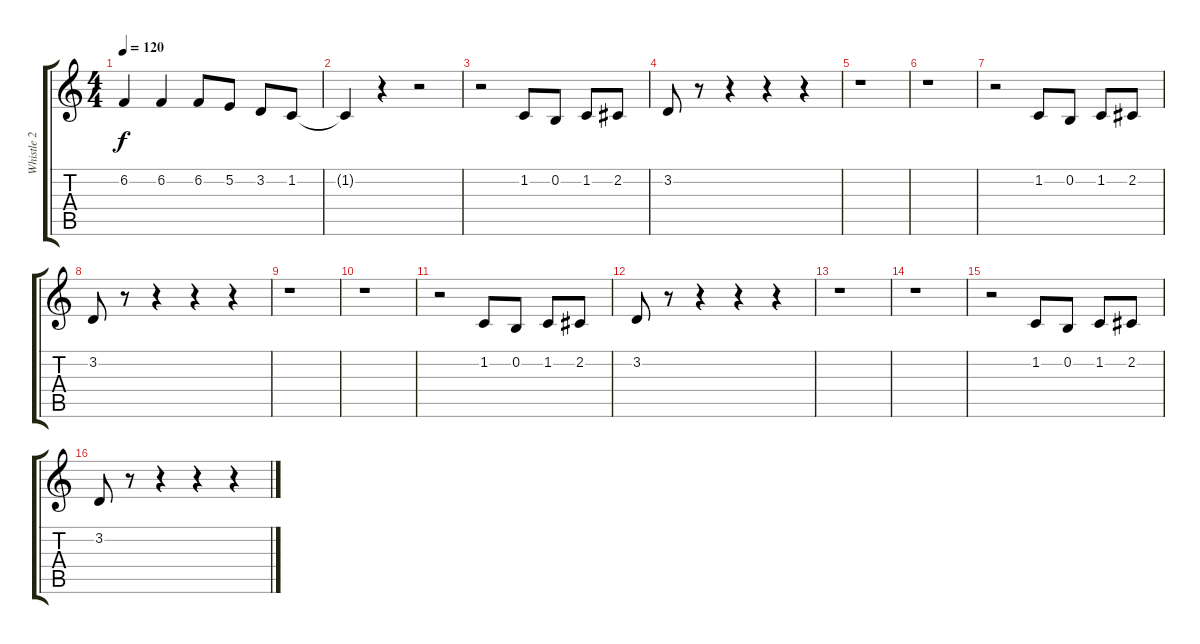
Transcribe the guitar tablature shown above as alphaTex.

\track ("Whistle 2 " "Whistle 2 ") {instrument fiddle}
\staff {score tabs}
\tuning (E4 B3 G3 D3 A2 E2) {hide}
\ts (4 4)
\tempo 120
\clef g2
\ks c
6.2{t}.4{dy f} 6.2.4 6.2.8 5.2.8 3.2.8 1.2.8 |
1.2{t}.4 r.4 r.2 |
r.2 1.2.8 0.2.8 1.2.8 2.2.8 |
3.2.8 r.8 r.4 r.4 r.4 |
r.1 |
r.1 |
r.2 1.2.8 0.2.8 1.2.8 2.2.8 |
3.2.8 r.8 r.4 r.4 r.4 |
r.1 |
r.1 |
r.2 1.2.8 0.2.8 1.2.8 2.2.8 |
3.2.8 r.8 r.4 r.4 r.4 |
r.1 |
r.1 |
r.2 1.2.8 0.2.8 1.2.8 2.2.8 |
3.2.8 r.8 r.4 r.4 r.4
